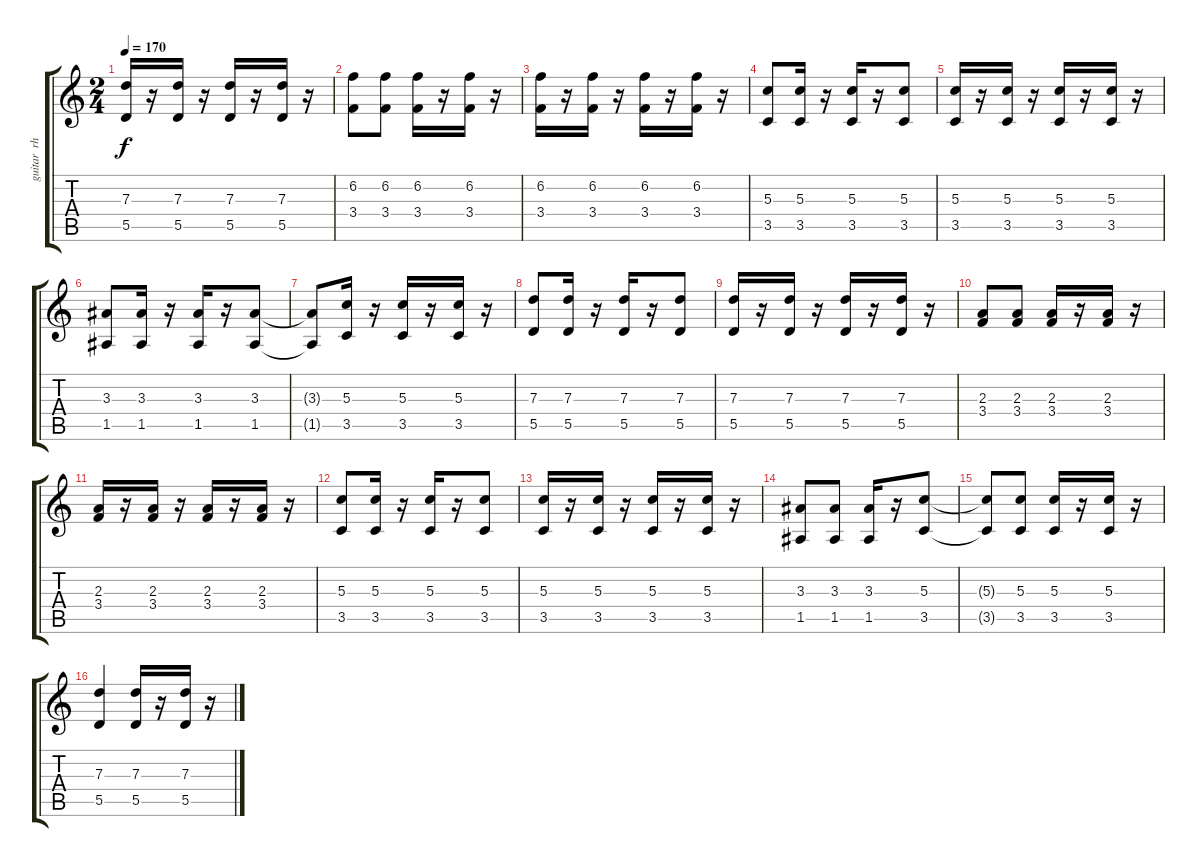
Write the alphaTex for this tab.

\track ("guitar  rhythm  two" "guitar  rh") {instrument distortionguitar}
\staff {score tabs}
\tuning (E4 B3 G3 D3 A2 E2) {hide}
\ts (2 4)
\tempo 170
\clef g2
\ks c
(7.3 5.5).16{dy f} r.16 (7.3 5.5).16 r.16 (7.3 5.5).16 r.16 (7.3 5.5).16 r.16 |
(6.2 3.4).8 (6.2 3.4).8 (6.2 3.4).16 r.16 (6.2 3.4).16 r.16 |
(6.2 3.4).16 r.16 (6.2 3.4).16 r.16 (6.2 3.4).16 r.16 (6.2 3.4).16 r.16 |
(5.3 3.5).8 (5.3 3.5).16 r.16 (5.3 3.5).16 r.16 (5.3 3.5).8 |
(5.3 3.5).16 r.16 (5.3 3.5).16 r.16 (5.3 3.5).16 r.16 (5.3 3.5).16 r.16 |
(3.3 1.5).8 (3.3 1.5).16 r.16 (3.3 1.5).16 r.16 (3.3 1.5).8 |
(3.3{t} 1.5{t}).8 (5.3 3.5).16 r.16 (5.3 3.5).16 r.16 (5.3 3.5).16 r.16 |
(7.3 5.5).8 (7.3 5.5).16 r.16 (7.3 5.5).16 r.16 (7.3 5.5).8 |
(7.3 5.5).16 r.16 (7.3 5.5).16 r.16 (7.3 5.5).16 r.16 (7.3 5.5).16 r.16 |
(2.3 3.4).8 (2.3 3.4).8 (2.3 3.4).16 r.16 (2.3 3.4).16 r.16 |
(2.3 3.4).16 r.16 (2.3 3.4).16 r.16 (2.3 3.4).16 r.16 (2.3 3.4).16 r.16 |
(5.3 3.5).8 (5.3 3.5).16 r.16 (5.3 3.5).16 r.16 (5.3 3.5).8 |
(5.3 3.5).16 r.16 (5.3 3.5).16 r.16 (5.3 3.5).16 r.16 (5.3 3.5).16 r.16 |
(3.3 1.5).8 (3.3 1.5).8 (3.3 1.5).16 r.16 (5.3 3.5).8 |
(5.3{t} 3.5{t}).8 (5.3 3.5).8 (5.3 3.5).16 r.16 (5.3 3.5).16 r.16 |
(7.3 5.5).4 (7.3 5.5).16 r.16 (7.3 5.5).16 r.16
